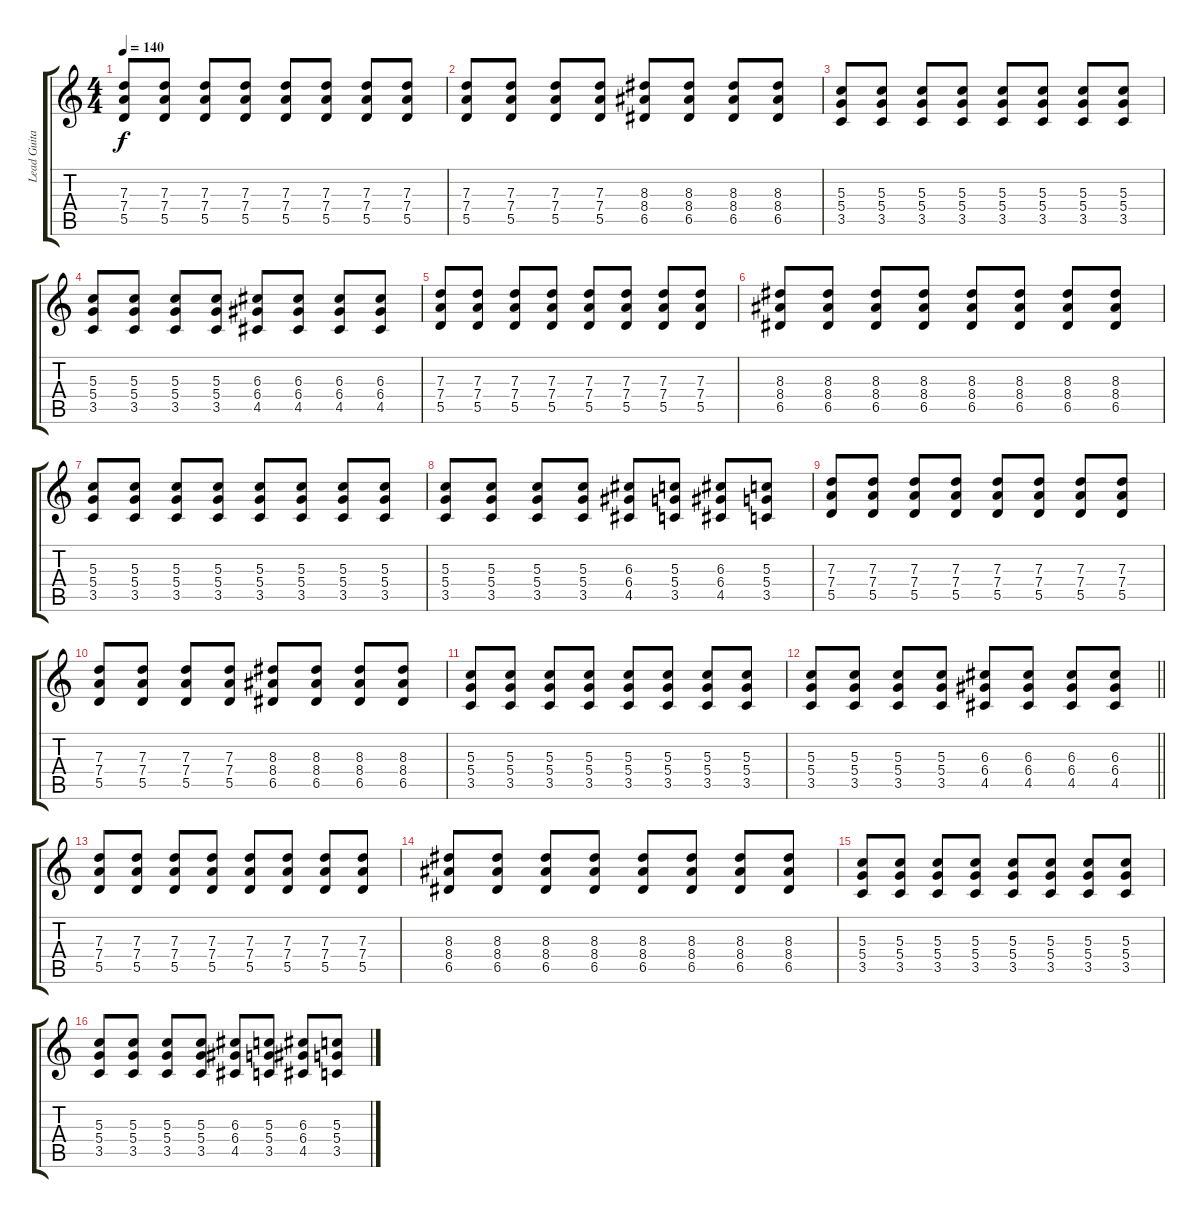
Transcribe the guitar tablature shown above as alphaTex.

\track ("Lead Guitar" "Lead Guita") {instrument overdrivenguitar}
\staff {score tabs}
\tuning (E4 B3 G3 D3 A2 E2) {hide}
\ts (4 4)
\tempo 140
\clef g2
\ks c
(7.3 7.4 5.5).8{dy f} (7.3 7.4 5.5).8 (7.3 7.4 5.5).8 (7.3 7.4 5.5).8 (7.3 7.4 5.5).8 (7.3 7.4 5.5).8 (7.3 7.4 5.5).8 (7.3 7.4 5.5).8 |
(7.3 7.4 5.5).8 (7.3 7.4 5.5).8 (7.3 7.4 5.5).8 (7.3 7.4 5.5).8 (8.3 8.4 6.5).8 (8.3 8.4 6.5).8 (8.3 8.4 6.5).8 (8.3 8.4 6.5).8 |
(5.3 5.4 3.5).8 (5.3 5.4 3.5).8 (5.3 5.4 3.5).8 (5.3 5.4 3.5).8 (5.3 5.4 3.5).8 (5.3 5.4 3.5).8 (5.3 5.4 3.5).8 (5.3 5.4 3.5).8 |
(5.3 5.4 3.5).8 (5.3 5.4 3.5).8 (5.3 5.4 3.5).8 (5.3 5.4 3.5).8 (6.3 6.4 4.5).8 (6.3 6.4 4.5).8 (6.3 6.4 4.5).8 (6.3 6.4 4.5).8 |
(7.3 7.4 5.5).8 (7.3 7.4 5.5).8 (7.3 7.4 5.5).8 (7.3 7.4 5.5).8 (7.3 7.4 5.5).8 (7.3 7.4 5.5).8 (7.3 7.4 5.5).8 (7.3 7.4 5.5).8 |
(8.3 8.4 6.5).8 (8.3 8.4 6.5).8 (8.3 8.4 6.5).8 (8.3 8.4 6.5).8 (8.3 8.4 6.5).8 (8.3 8.4 6.5).8 (8.3 8.4 6.5).8 (8.3 8.4 6.5).8 |
(5.3 5.4 3.5).8 (5.3 5.4 3.5).8 (5.3 5.4 3.5).8 (5.3 5.4 3.5).8 (5.3 5.4 3.5).8 (5.3 5.4 3.5).8 (5.3 5.4 3.5).8 (5.3 5.4 3.5).8 |
(5.3 5.4 3.5).8 (5.3 5.4 3.5).8 (5.3 5.4 3.5).8 (5.3 5.4 3.5).8 (6.3 6.4 4.5).8 (5.3 5.4 3.5).8 (6.3 6.4 4.5).8 (5.3 5.4 3.5).8 |
(7.3 7.4 5.5).8 (7.3 7.4 5.5).8 (7.3 7.4 5.5).8 (7.3 7.4 5.5).8 (7.3 7.4 5.5).8 (7.3 7.4 5.5).8 (7.3 7.4 5.5).8 (7.3 7.4 5.5).8 |
(7.3 7.4 5.5).8 (7.3 7.4 5.5).8 (7.3 7.4 5.5).8 (7.3 7.4 5.5).8 (8.3 8.4 6.5).8 (8.3 8.4 6.5).8 (8.3 8.4 6.5).8 (8.3 8.4 6.5).8 |
(5.3 5.4 3.5).8 (5.3 5.4 3.5).8 (5.3 5.4 3.5).8 (5.3 5.4 3.5).8 (5.3 5.4 3.5).8 (5.3 5.4 3.5).8 (5.3 5.4 3.5).8 (5.3 5.4 3.5).8 |
\barLineRight lightlight
(5.3 5.4 3.5).8 (5.3 5.4 3.5).8 (5.3 5.4 3.5).8 (5.3 5.4 3.5).8 (6.3 6.4 4.5).8 (6.3 6.4 4.5).8 (6.3 6.4 4.5).8 (6.3 6.4 4.5).8 |
(7.3 7.4 5.5).8 (7.3 7.4 5.5).8 (7.3 7.4 5.5).8 (7.3 7.4 5.5).8 (7.3 7.4 5.5).8 (7.3 7.4 5.5).8 (7.3 7.4 5.5).8 (7.3 7.4 5.5).8 |
(8.3 8.4 6.5).8 (8.3 8.4 6.5).8 (8.3 8.4 6.5).8 (8.3 8.4 6.5).8 (8.3 8.4 6.5).8 (8.3 8.4 6.5).8 (8.3 8.4 6.5).8 (8.3 8.4 6.5).8 |
(5.3 5.4 3.5).8 (5.3 5.4 3.5).8 (5.3 5.4 3.5).8 (5.3 5.4 3.5).8 (5.3 5.4 3.5).8 (5.3 5.4 3.5).8 (5.3 5.4 3.5).8 (5.3 5.4 3.5).8 |
(5.3 5.4 3.5).8 (5.3 5.4 3.5).8 (5.3 5.4 3.5).8 (5.3 5.4 3.5).8 (6.3 6.4 4.5).8 (5.3 5.4 3.5).8 (6.3 6.4 4.5).8 (5.3 5.4 3.5).8
